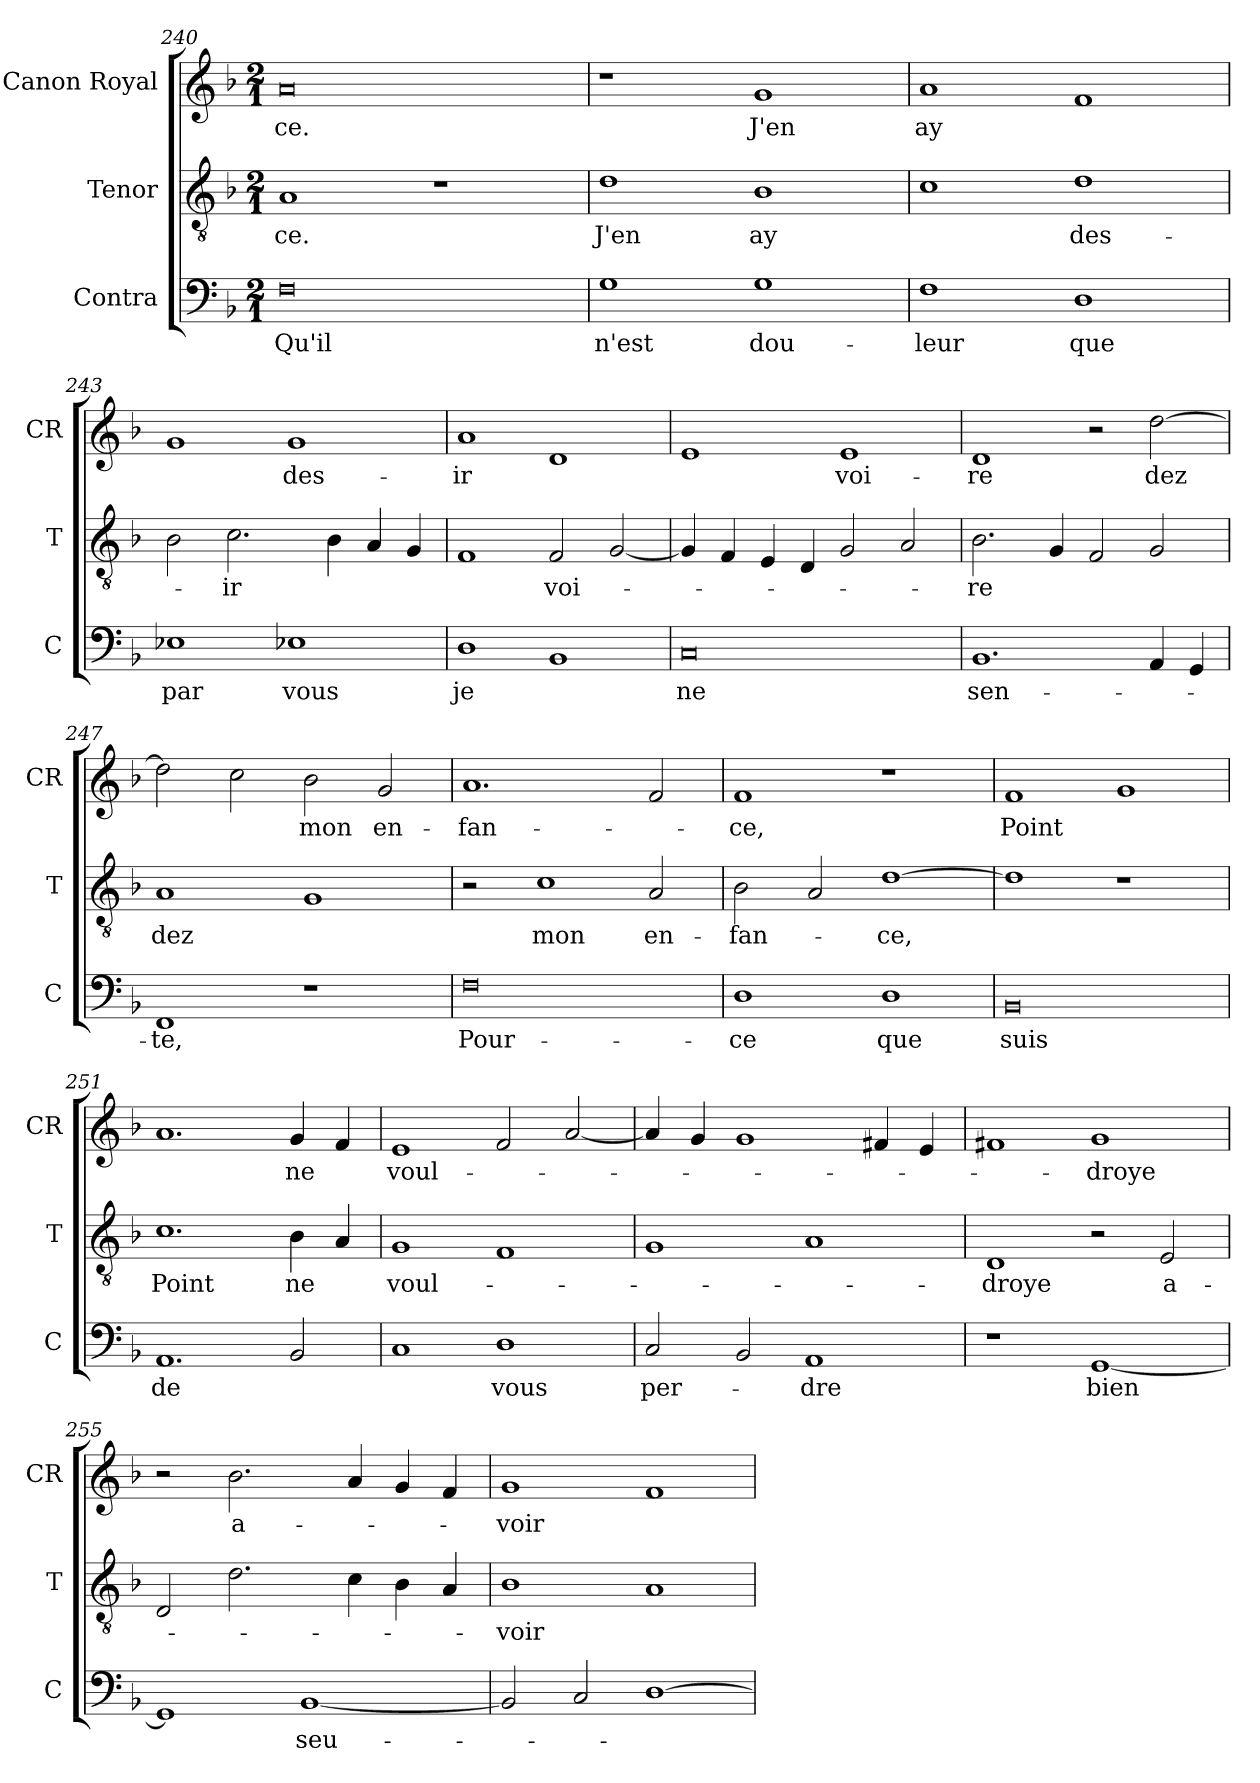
**kern	**text	**kern	**text	**kern	**text
*part3	*part3	*part2	*part2	*part1	*part1
*staff3	*staff3	*staff2	*staff2	*staff1	*staff1
*I"Contra	*	*I"Tenor	*	*I"Canon Royal	*
*I'C	*	*I'T	*	*I'CR	*
*clefF4	*	*clefGv2	*	*clefG2	*
*k[b-]	*	*k[b-]	*	*k[b-]	*
*M2/1	*	*M2/1	*	*M2/1	*
=240	=240	=240	=240	=240	=240
0F	Qu'il	1A	-ce.	0a	-ce.
.	.	1r	.	.	.
=241	=241	=241	=241	=241	=241
1G	n'est	1d	J'en	1r	.
1G	dou-	1B-	ay	1g	J'en
=242	=242	=242	=242	=242	=242
1F	-leur	1c	.	1a	ay
1D	que	1d	des-	1f	.
=243	=243	=243	=243	=243	=243
1E-X	par	2B-	.	1g	.
.	.	2.c	-ir	.	.
1E-X	vous	.	.	1g	des-
.	.	4B-	.	.	.
.	.	4A	.	.	.
.	.	4G	.	.	.
=244	=244	=244	=244	=244	=244
1D	je	1F	.	1a	-ir
1BB-	.	2F	voi-	1d	.
.	.	[2G	.	.	.
=245	=245	=245	=245	=245	=245
0C	ne	4G]	.	1e	.
.	.	4F	.	.	.
.	.	4E	.	.	.
.	.	4D	.	.	.
.	.	2G	.	1e	voi-
.	.	2A	.	.	.
=246	=246	=246	=246	=246	=246
1.BB-	sen-	2.B-	-re	1d	-re
.	.	4G	.	.	.
.	.	2F	.	2r	.
4AA	.	2G	.	[2dd	dez
4GG	.	.	.	.	.
=247	=247	=247	=247	=247	=247
1FF	-te,	1A	dez	2dd]	.
.	.	.	.	2cc	.
1r	.	1G	.	2b-	mon
.	.	.	.	2g	en-
=248	=248	=248	=248	=248	=248
0F	Pour-	2r	.	1.a	-fan-
.	.	1c	mon	.	.
.	.	2A	en-	2f	.
=249	=249	=249	=249	=249	=249
1D	-ce	2B-	-fan-	1f	-ce,
.	.	2A	.	.	.
1D	que	[1d	-ce,	1r	.
=250	=250	=250	=250	=250	=250
0BB-	suis	1d]	.	1f	Point
.	.	1r	.	1g	.
=251	=251	=251	=251	=251	=251
1.AA	de	1.c	Point	1.a	.
2BB-	.	4B-	ne	4g	ne
.	.	4A	.	4f	.
=252	=252	=252	=252	=252	=252
1C	.	1G	voul-	1e	voul-
1D	vous	1F	.	2f	.
.	.	.	.	[2a	.
=253	=253	=253	=253	=253	=253
2C	per-	1G	.	4a]	.
.	.	.	.	4g	.
2BB-	.	.	.	1g	.
1AA	-dre	1A	.	.	.
.	.	.	.	4f#X	.
.	.	.	.	4e	.
=254	=254	=254	=254	=254	=254
1r	.	1D	-droye	1f#X	.
[1GG	bien	2r	.	1g	-droye
.	.	2E	a-	.	.
=255	=255	=255	=255	=255	=255
1GG]	.	2D	.	2r	.
.	.	2.d	.	2.b-	a-
[1BB-	seu-	.	.	.	.
.	.	4c	.	4a	.
.	.	4B-	.	4g	.
.	.	4A	.	4f	.
=256	=256	=256	=256	=256	=256
2BB-]	.	1B-	-voir	1g	-voir
2C	.	.	.	.	.
[1D	.	1A	.	1f	.
=	=	=	=	=	=
*-	*-	*-	*-	*-	*-
